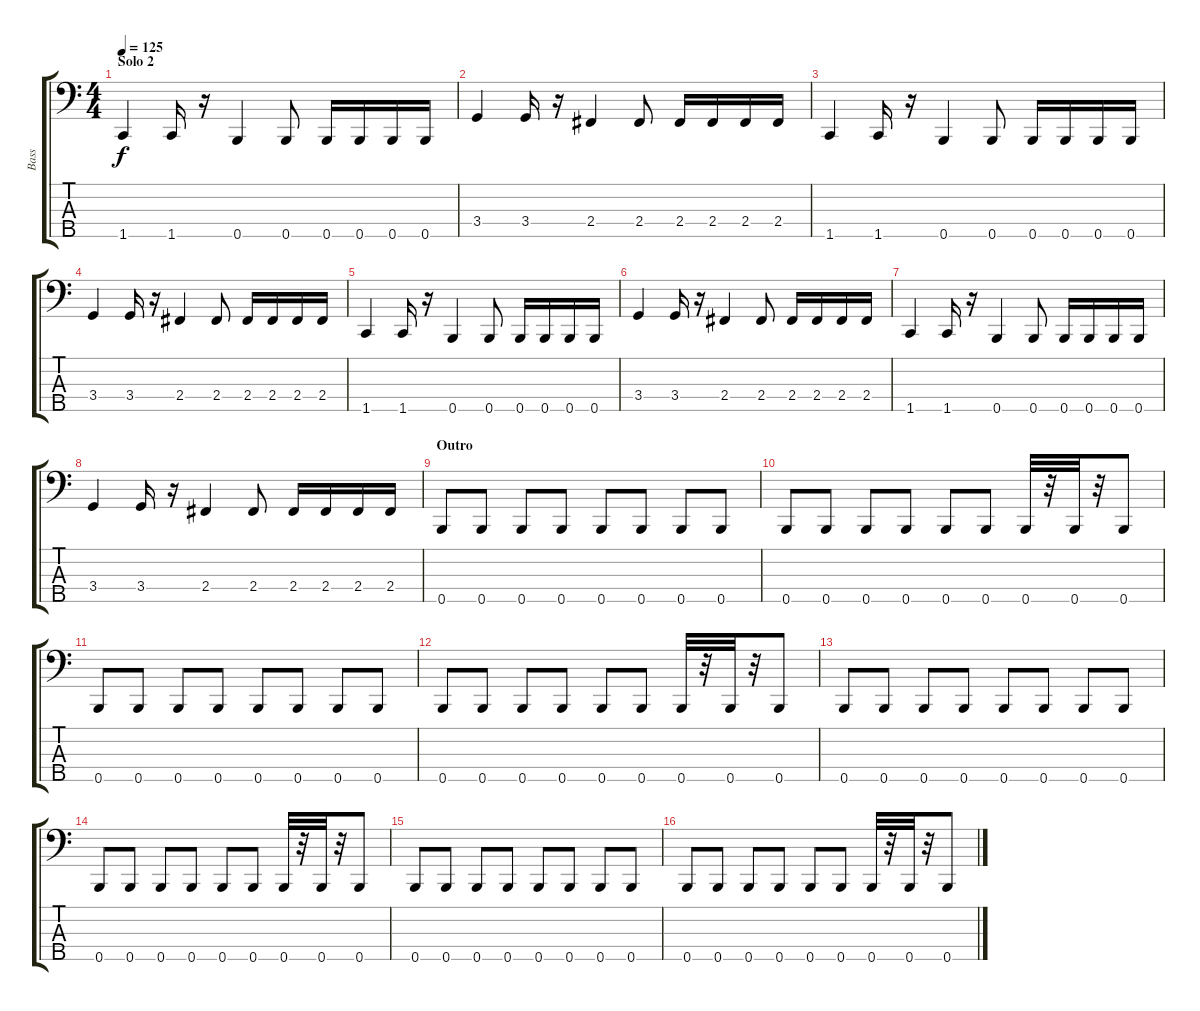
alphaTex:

\track ("Bass" "Bass") {instrument electricbassfinger}
\staff {score tabs}
\tuning (G2 D2 A1 E1 B0) {hide}
\ts (4 4)
\section ("" "Solo 2")
\tempo 125
\clef f4
\ks c
1.5.4{dy f} 1.5.16 r.16 0.5.4 0.5.8 0.5.16 0.5.16 0.5.16 0.5.16 |
3.4.4 3.4.16 r.16 2.4.4 2.4.8 2.4.16 2.4.16 2.4.16 2.4.16 |
1.5.4 1.5.16 r.16 0.5.4 0.5.8 0.5.16 0.5.16 0.5.16 0.5.16 |
3.4.4 3.4.16 r.16 2.4.4 2.4.8 2.4.16 2.4.16 2.4.16 2.4.16 |
1.5.4 1.5.16 r.16 0.5.4 0.5.8 0.5.16 0.5.16 0.5.16 0.5.16 |
3.4.4 3.4.16 r.16 2.4.4 2.4.8 2.4.16 2.4.16 2.4.16 2.4.16 |
1.5.4 1.5.16 r.16 0.5.4 0.5.8 0.5.16 0.5.16 0.5.16 0.5.16 |
3.4.4 3.4.16 r.16 2.4.4 2.4.8 2.4.16 2.4.16 2.4.16 2.4.16 |
\section ("" "Outro")
0.5.8 0.5.8 0.5.8 0.5.8 0.5.8 0.5.8 0.5.8 0.5.8 |
0.5.8 0.5.8 0.5.8 0.5.8 0.5.8 0.5.8 0.5.32 r.32 0.5.32 r.32 0.5.8 |
0.5.8 0.5.8 0.5.8 0.5.8 0.5.8 0.5.8 0.5.8 0.5.8 |
0.5.8 0.5.8 0.5.8 0.5.8 0.5.8 0.5.8 0.5.32 r.32 0.5.32 r.32 0.5.8 |
0.5.8 0.5.8 0.5.8 0.5.8 0.5.8 0.5.8 0.5.8 0.5.8 |
0.5.8 0.5.8 0.5.8 0.5.8 0.5.8 0.5.8 0.5.32 r.32 0.5.32 r.32 0.5.8 |
0.5.8 0.5.8 0.5.8 0.5.8 0.5.8 0.5.8 0.5.8 0.5.8 |
0.5.8 0.5.8 0.5.8 0.5.8 0.5.8 0.5.8 0.5.32 r.32 0.5.32 r.32 0.5.8
